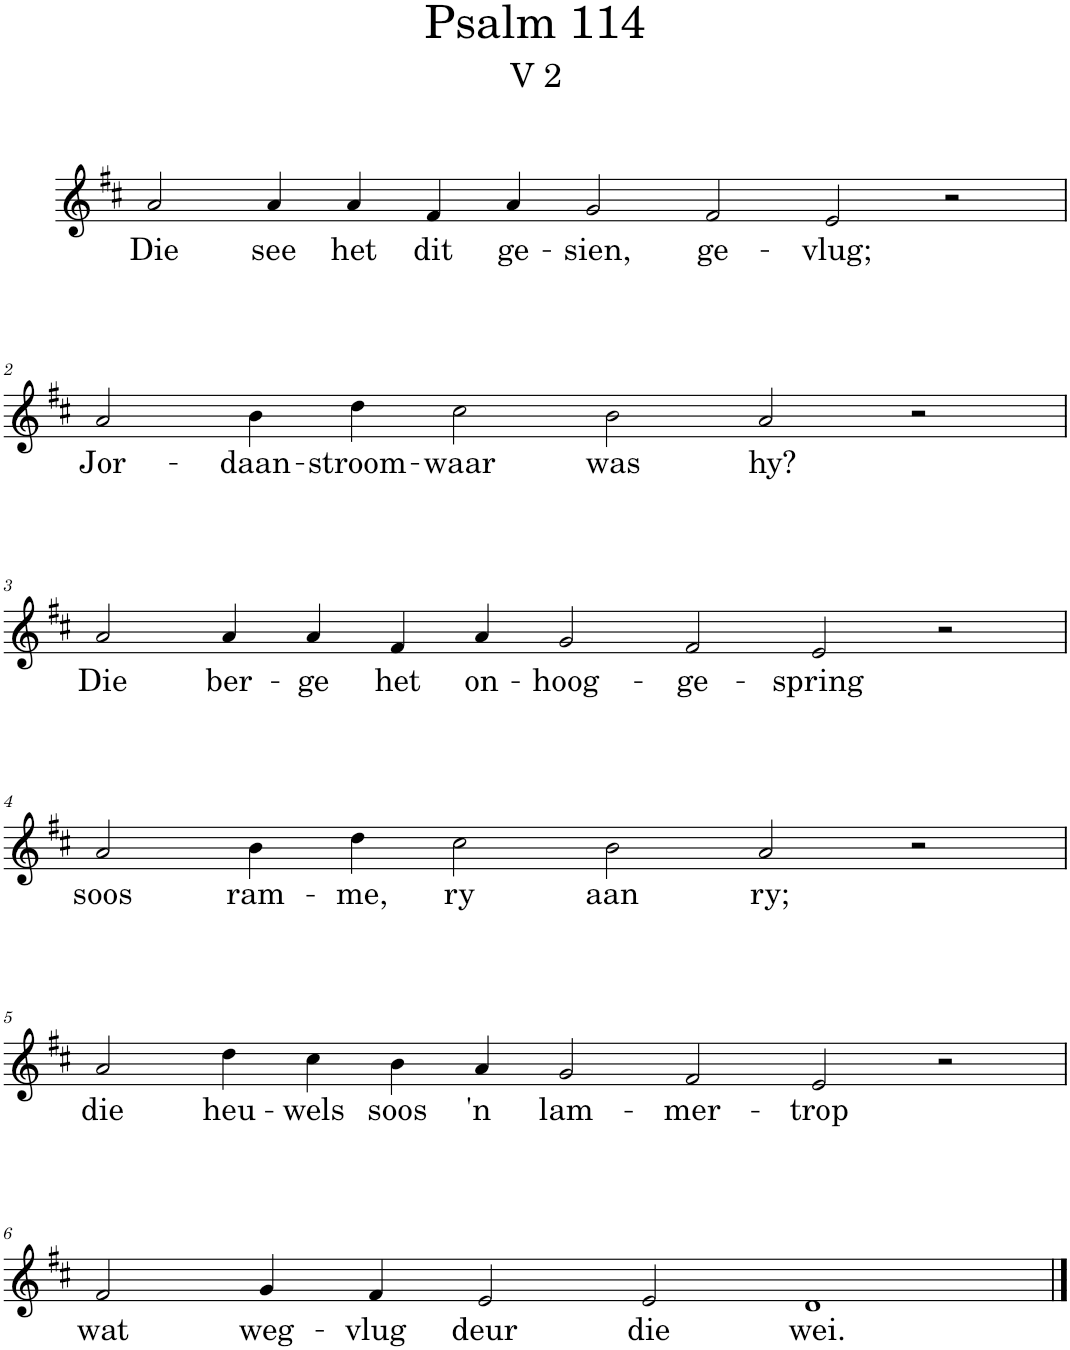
**kern	**text
*part1	*part1
*staff1	*staff1
*I"Pipe Organ	*
*I'Org.	*
*clefG2	*
*k[f#c#]	*
*M14/4	*
=1	=1
!	!LO:LY:b
2a/	Die
!	!LO:LY:b
4a/	see
!	!LO:LY:b
4a/	het
!	!LO:LY:b
4f#/	dit
!	!LO:LY:b
4a/	ge-
!	!LO:LY:b
2g/	-sien,
!	!LO:LY:b
2f#/	ge-
!	!LO:LY:b
2e/	-vlug;
2r	.
!!LO:LB:g=z
=2	=2
*M12/4	*
!	!LO:LY:b
2a/	Jor-
!	!LO:LY:b
4b\	-daan-
!	!LO:LY:b
4dd\	-stroom-
!	!LO:LY:b
2cc#\	-waar
!	!LO:LY:b
2b\	was
!	!LO:LY:b
2a/	hy?
2r	.
!!LO:LB:g=z
=3	=3
*M14/4	*
!	!LO:LY:b
2a/	Die
!	!LO:LY:b
4a/	ber-
!	!LO:LY:b
4a/	-ge
!	!LO:LY:b
4f#/	het
!	!LO:LY:b
4a/	on-
!	!LO:LY:b
2g/	-hoog-
!	!LO:LY:b
2f#/	-ge-
!	!LO:LY:b
2e/	-spring
2r	.
!!LO:LB:g=z
=4	=4
*M12/4	*
!	!LO:LY:b
2a/	soos
!	!LO:LY:b
4b\	ram-
!	!LO:LY:b
4dd\	-me,
!	!LO:LY:b
2cc#\	ry
!	!LO:LY:b
2b\	aan
!	!LO:LY:b
2a/	ry;
2r	.
!!LO:LB:g=z
=5	=5
*M14/4	*
!	!LO:LY:b
2a/	die
!	!LO:LY:b
4dd\	heu-
!	!LO:LY:b
4cc#\	-wels
!	!LO:LY:b
4b\	soos
!	!LO:LY:b
4a/	'n
!	!LO:LY:b
2g/	lam-
!	!LO:LY:b
2f#/	-mer-
!	!LO:LY:b
2e/	-trop
2r	.
!!LO:LB:g=z
=6	=6
*M12/4	*
!	!LO:LY:b
2f#/	wat
!	!LO:LY:b
4g/	weg-
!	!LO:LY:b
4f#/	-vlug
!	!LO:LY:b
2e/	deur
!	!LO:LY:b
2e/	die
!	!LO:LY:b
1d	wei.
==	==
*-	*-
